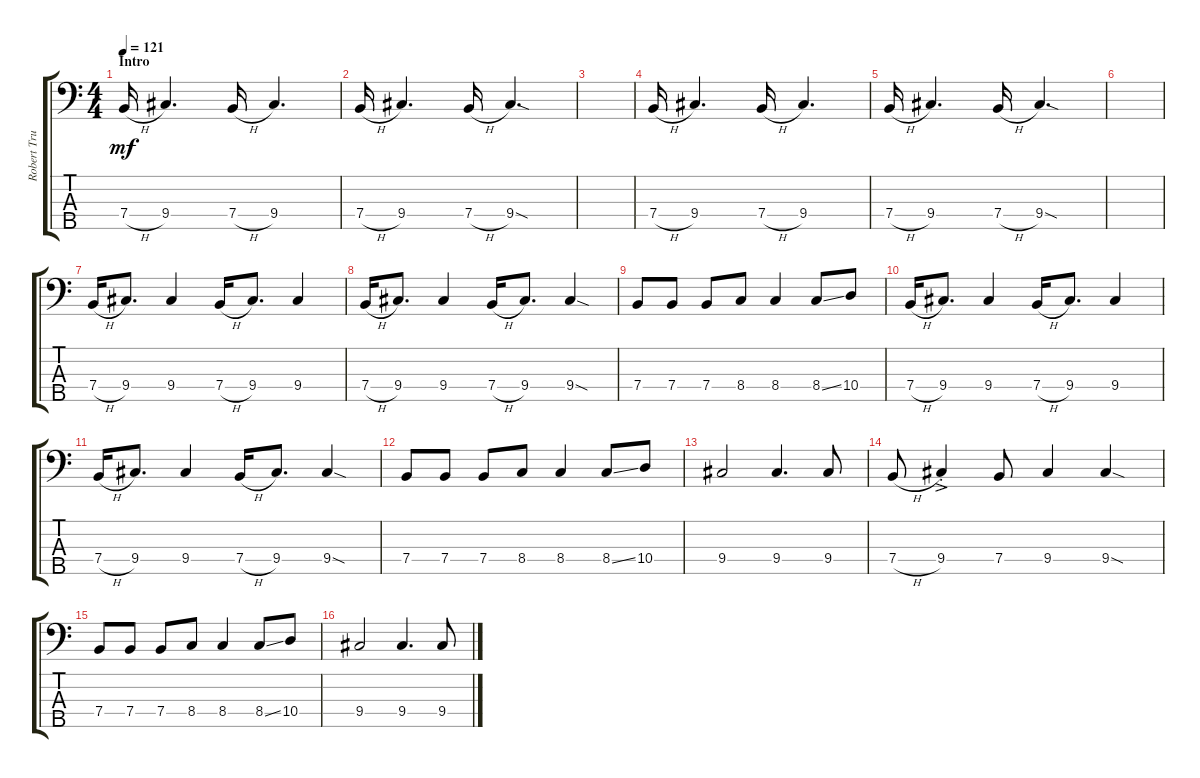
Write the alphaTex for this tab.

\track ("Robert Trujillo" "Robert Tru") {instrument electricbassfinger}
\staff {score tabs}
\tuning (G2 D2 A1 E1 B0) {hide}
\ts (4 4)
\section ("" "Intro")
\tempo 121
\clef f4
\ks c
7.4{h}.16{dy mf instrument electricbassfinger} 9.4.4{d} 7.4{h}.16 9.4.4{d} |
7.4{h}.16 9.4.4{d} 7.4{h}.16 9.4{sod}.4{d} |
|
7.4{h}.16 9.4.4{d} 7.4{h}.16 9.4.4{d} |
7.4{h}.16 9.4.4{d} 7.4{h}.16 9.4{sod}.4{d} |
|
7.4{h}.16 9.4.8{d} 9.4.4 7.4{h}.16 9.4.8{d} 9.4.4 |
7.4{h}.16 9.4.8{d} 9.4.4 7.4{h}.16 9.4.8{d} 9.4{sod}.4 |
7.4.8 7.4.8 7.4.8 8.4.8 8.4.4 8.4{ss}.8 10.4.8 |
7.4{h}.16 9.4.8{d} 9.4.4 7.4{h}.16 9.4.8{d} 9.4.4 |
7.4{h}.16 9.4.8{d} 9.4.4 7.4{h}.16 9.4.8{d} 9.4{sod}.4 |
7.4.8 7.4.8 7.4.8 8.4.8 8.4.4 8.4{ss}.8 10.4.8 |
9.4.2 9.4.4{d} 9.4.8 |
7.4{h}.8 9.4{ac st}.4 7.4.8 9.4.4 9.4{sod}.4 |
7.4.8 7.4.8 7.4.8 8.4.8 8.4.4 8.4{ss}.8 10.4.8 |
9.4.2 9.4.4{d} 9.4.8
